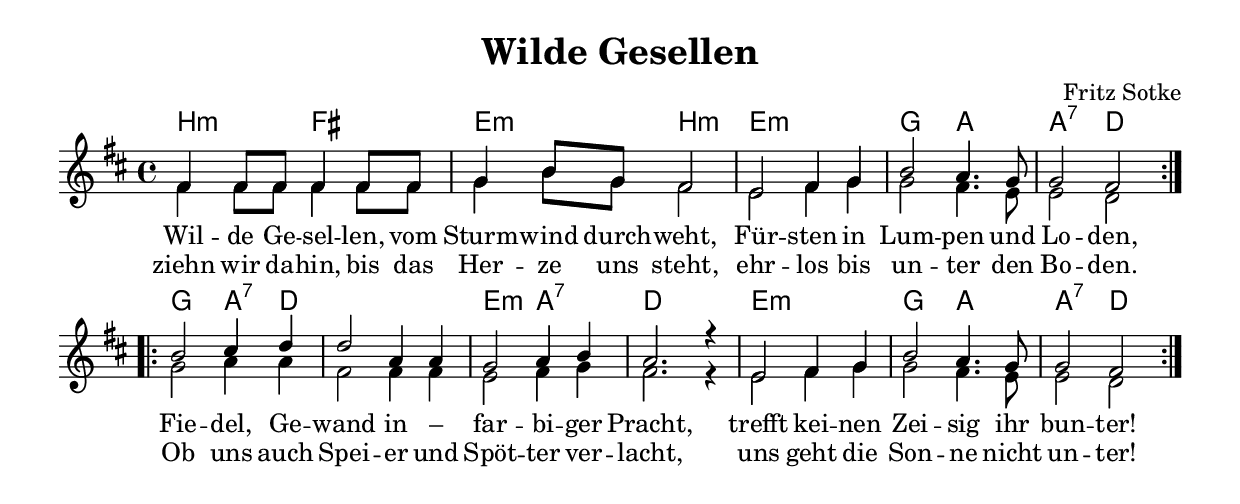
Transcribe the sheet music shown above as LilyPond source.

\version "2.8.1"
%#(ly:set-option (quote no-point-and-click))
%#(set-global-staff-size 18)

\header{
	title = "Wilde Gesellen"
	%poet = "T: "
	composer = "Fritz Sotke"
%	instrument = "2 voc + git"
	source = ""
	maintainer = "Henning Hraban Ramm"
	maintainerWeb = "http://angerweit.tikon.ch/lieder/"
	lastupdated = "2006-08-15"
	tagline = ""
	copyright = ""
}

global = {
	\clef treble
	\key d \major
	\time 4/4
}

akkorde = \chordmode {
	\repeat volta 2 {
		b2:m fis |
		e:m b:m |
		e1:m |
		g2 a |
		a:7 d
	}
	\repeat volta 2 {
		g2 a4:7 d |
		d1 |
		e2:m a:7 |
		d1 |
		e:m |
		g2 a |
		a:7 d
	}
}

dynamics = \relative c {
	r1\mp
}

oberstimme = \relative c' {
	\voiceOne
	\repeat volta 2 {
		fis4 fis8 fis fis4 fis8 fis |
		g4 b8 g fis2 |
		e2 fis4 g |
		b2 a4. g8 |
		g2 fis
	}
	\repeat volta 2 {
		b2 cis4 d |
		d2 a4 a |
		g2 a4 b |
		a2. r4 |
		e2 fis4 g |
		b2 a4. g8 |
		g2 fis
	}
}

unterstimme = \relative c' {
	\voiceTwo
	\repeat volta 2 {
		fis4 fis8 fis fis4 fis8 fis |
		g4 b8 g fis2 |
		e2 fis4 g |
		g2 fis4. e8 |
		e2 d
	}
	\repeat volta 2 {
		g2 a4 a |
		fis2 fis4 fis |
		e2 fis4 g |
		fis2. r4 |
		e2 fis4 g |
		g2 fis4. e8 |
		e2 d
	}
}

text = \lyricmode {
	Wil -- de Ge -- sel -- len, vom Sturm -- wind durch -- weht,
	Für -- sten in Lum -- pen und Lo -- den,
	Fie -- del, Ge -- wand in – far -- bi -- ger Pracht,
	trefft kei -- nen Zei -- sig ihr bun -- ter!
}

textS = \lyricmode {
	ziehn wir da -- hin, bis das Her -- ze uns steht,
	ehr -- los bis un -- ter den Bo -- den.
	Ob uns auch Spei -- er und Spöt -- ter ver -- lacht,
	uns geht die Son -- ne nicht un -- ter!
}

% Papier-Ausgabe
\score {
	<<
		%\override Score . LyricText #'font-name = #"Gentium"
		\override Score . BarNumber 
		    #'break-visibility = #all-invisible
		\context ChordNames {
			%\override ChordNames . ChordName  #'font-name = #"Gentium"
			\germanChords
			\set chordChanges = ##t
			\akkorde
		}
		\context Staff = Oben <<
			\global
			\context Voice = "eins" \oberstimme
			\context Voice = "zwei" \unterstimme
		>>
		\lyricsto "eins" \new Lyrics { \text }
		\lyricsto "eins" \new Lyrics { \textS }
	>>
	\layout { 
		indent = 0\cm
		%linewidth = 123\mm
	}
}

% MIDI
\score {
	\unfoldRepeats {
		<<
			\context Staff = chords <<
				\set Staff.midiInstrument = "fx 4 (atmosphere)"
				\context Voice = chords {
					<< \dynamics \akkorde >>
				}
			>>
			\context Staff = ober <<
				\set Staff.midiInstrument = "violin"
				\context Voice = ober \oberstimme
			>>
			\context Staff = unter <<
				\set Staff.midiInstrument = "viola"
				\context Voice = unter \unterstimme
			>>
		>>
	}
	\midi{ \tempo 4=120 }
}

%%% Local Variables:
%%% coding: utf-8
%%% End:

